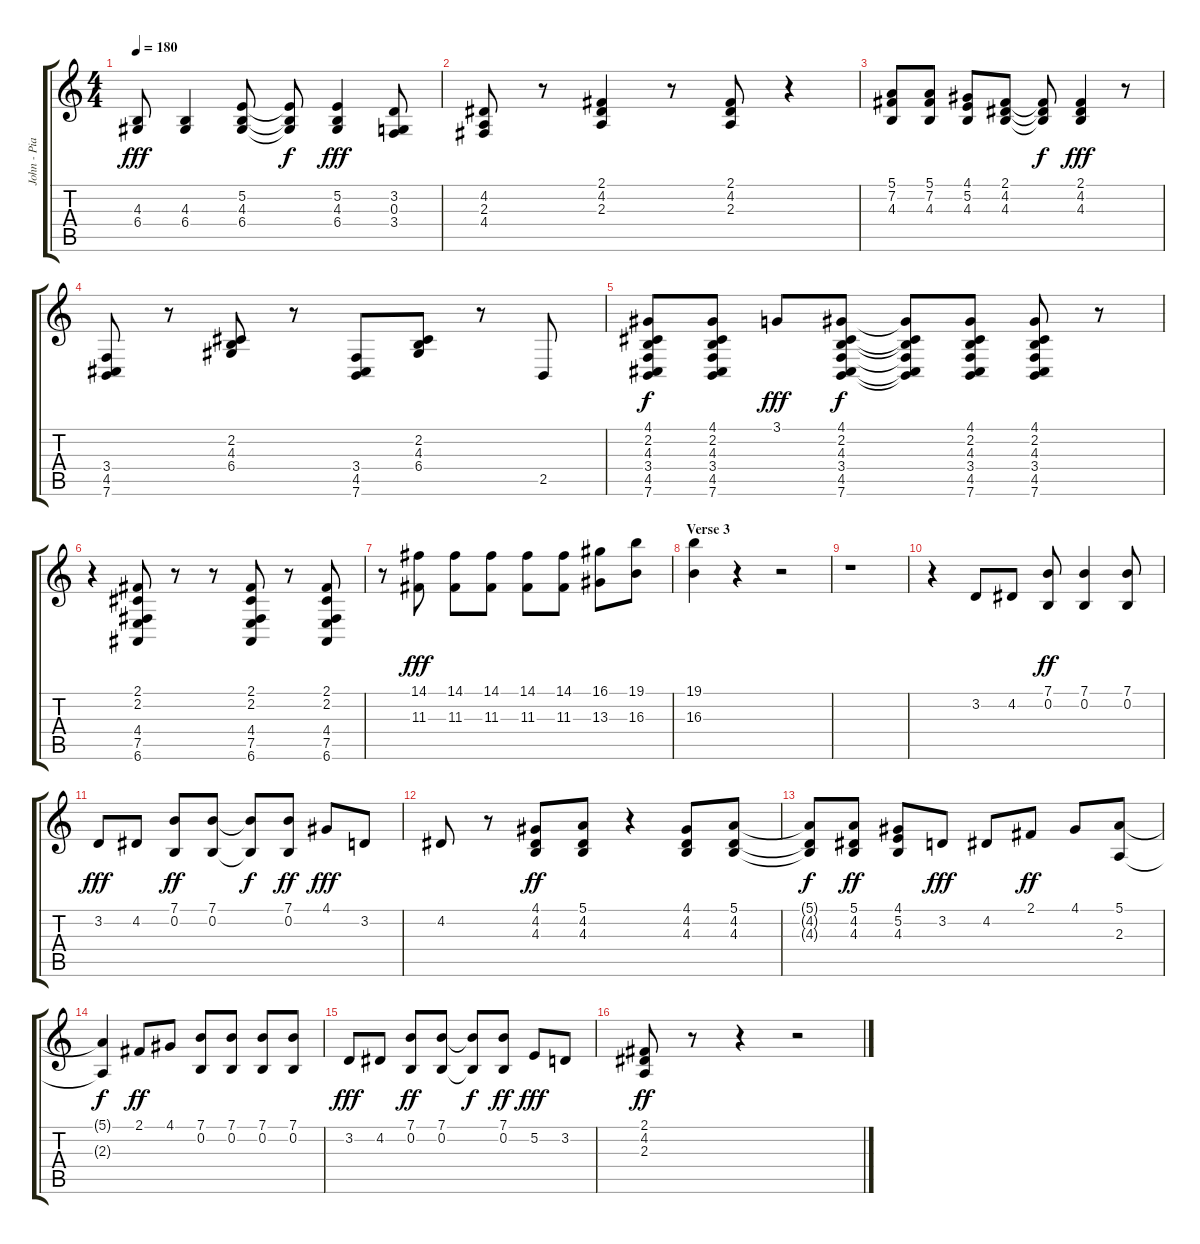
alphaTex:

\track ("John - Piano" "John - Pia") {instrument electricgrandpiano}
\staff {score tabs}
\tuning (E4 B3 G3 D3 A2 E2) {hide}
\ts (4 4)
\tempo 180
\clef g2
\ks c
(4.3 6.4).8{dy fff} (4.3 6.4).4 (5.2 4.3 6.4).8 (5.2{t} 4.3{t} 6.4{t}).8{dy f} (5.2 4.3 6.4).4{dy fff} (3.2 0.3 3.4).8 |
(4.2 2.3 4.4).8 r.8 (2.1 4.2 2.3).4 r.8 (2.1 4.2 2.3).8 r.4 |
(5.1 7.2 4.3).8 (5.1 7.2 4.3).8 (4.1 5.2 4.3).8 (2.1 4.2 4.3).8 (2.1{t} 4.2{t} 4.3{t}).8{dy f} (2.1 4.2 4.3).4{dy fff} r.8 |
(3.4 4.5 7.6).8 r.8 (2.2 4.3 6.4).8 r.8 (3.4 4.5 7.6).8 (2.2 4.3 6.4).8 r.8 2.5.8 |
(4.1 2.2 4.3 3.4 4.5 7.6).8{dy f} (4.1 2.2 4.3 3.4 4.5 7.6).8 3.1.8{dy fff} (4.1 2.2 4.3 3.4 4.5 7.6).8{dy f} (4.1{t} 2.2{t} 4.3{t} 3.4{t} 4.5{t} 7.6{t}).8 (4.1 2.2 4.3 3.4 4.5 7.6).8 (4.1 2.2 4.3 3.4 4.5 7.6).8 r.8 |
r.4 (2.1 2.2 4.4 7.5 6.6).8 r.8 r.8 (2.1 2.2 4.4 7.5 6.6).8 r.8 (2.1 2.2 4.4 7.5 6.6).8 |
r.8 (14.1 11.3).8{dy fff} (14.1 11.3).8 (14.1 11.3).8 (14.1 11.3).8 (14.1 11.3).8 (16.1 13.3).8 (19.1 16.3).8 |
\section ("" "Verse 3")
(19.1 16.3).4 r.4 r.2 |
r.1 |
r.4 3.2.8 4.2.8 (7.1 0.2).8{dy ff} (7.1 0.2).4 (7.1 0.2).8 |
3.2.8{dy fff} 4.2.8 (7.1 0.2).8{dy ff} (7.1 0.2).8 (7.1{t} 0.2{t}).8{dy f} (7.1 0.2).8{dy ff} 4.1.8{dy fff} 3.2.8 |
4.2.8 r.8 (4.1 4.2 4.3).8{dy ff} (5.1 4.2 4.3).8 r.4 (4.1 4.2 4.3).8 (5.1 4.2 4.3).8 |
(5.1{t} 4.2{t} 4.3{t}).8{dy f} (5.1 4.2 4.3).8{dy ff} (4.1 5.2 4.3).8 3.2.8{dy fff} 4.2.8 2.1.8{dy ff} 4.1.8 (5.1 2.3).8 |
(5.1{t} 2.3{t}).4{dy f} 2.1.8{dy ff} 4.1.8 (7.1 0.2).8 (7.1 0.2).8 (7.1 0.2).8 (7.1 0.2).8 |
3.2.8{dy fff} 4.2.8 (7.1 0.2).8{dy ff} (7.1 0.2).8 (7.1{t} 0.2{t}).8{dy f} (7.1 0.2).8{dy ff} 5.2.8{dy fff} 3.2.8 |
(2.1 4.2 2.3).8{dy ff volume 15} r.8 r.4 r.2
